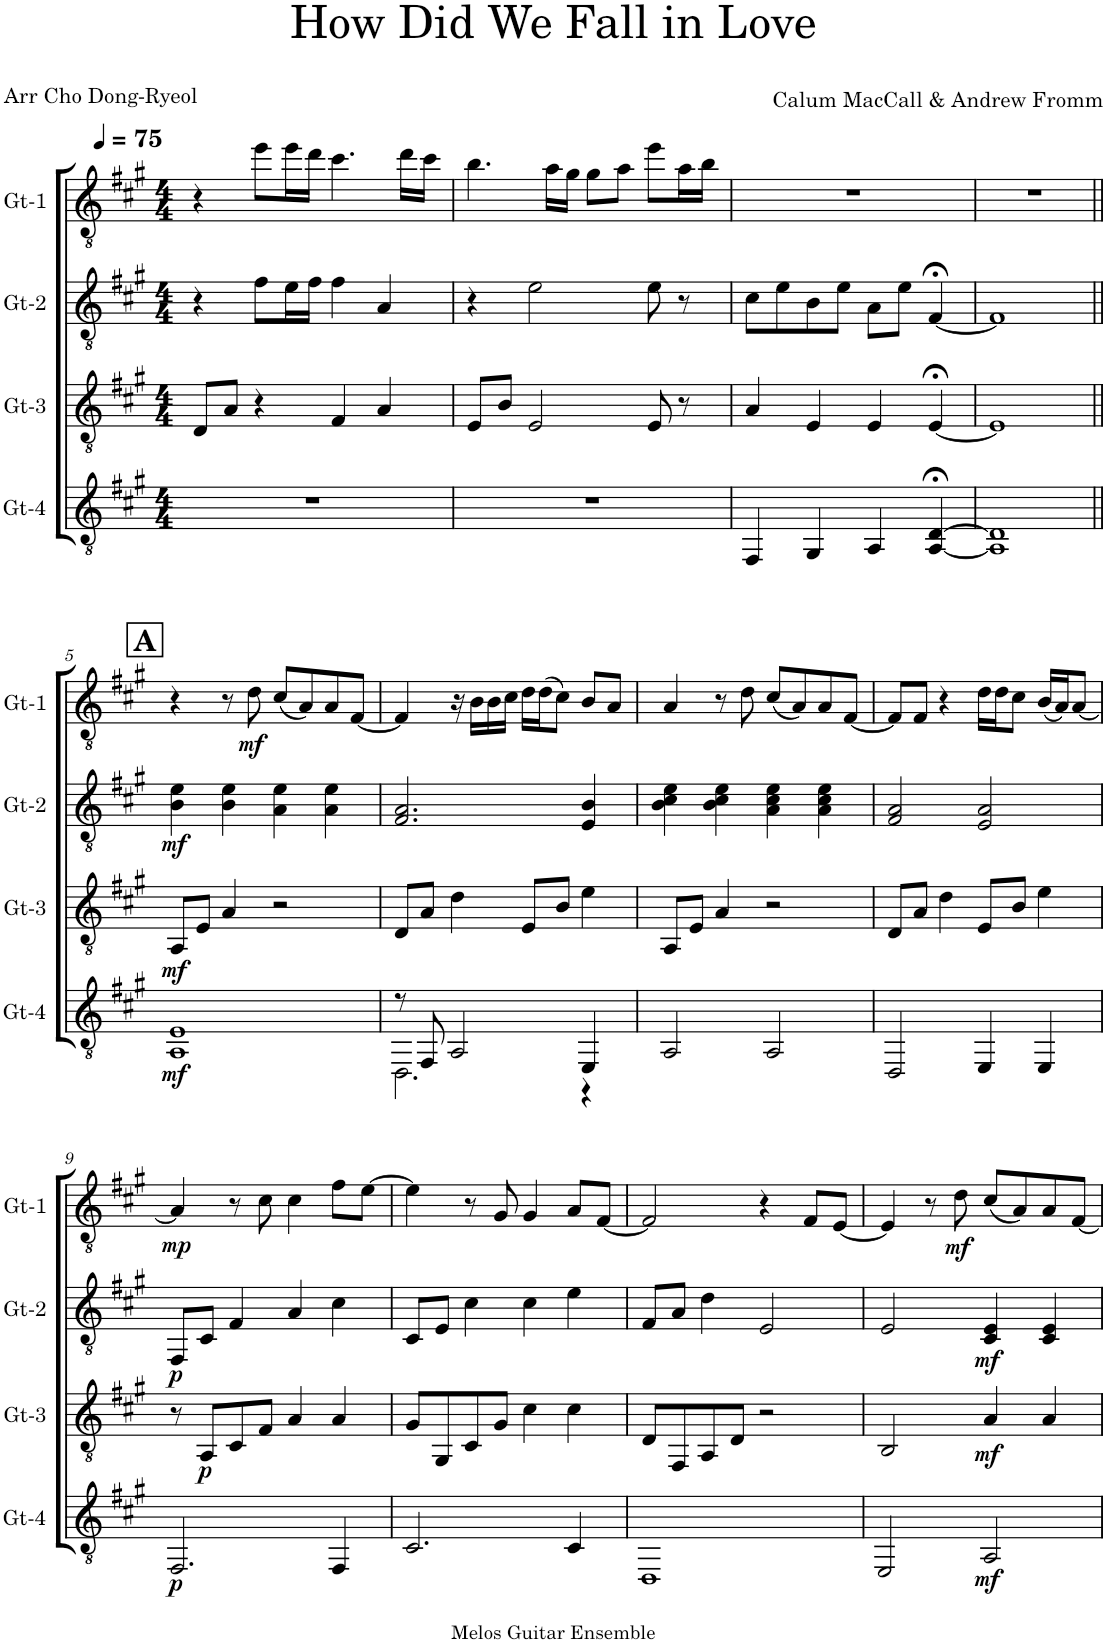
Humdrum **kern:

**kern	**dynam	**kern	**dynam	**kern	**dynam	**kern	**dynam
*part4	*part4	*part3	*part3	*part2	*part2	*part1	*part1
*staff4	*staff4	*staff3	*staff3	*staff2	*staff2	*staff1	*staff1
*I"Gt-4	*	*I"Gt-3	*	*I"Gt-2	*	*I"Gt-1	*
*I'Gt-4	*	*I'Gt-3	*	*I'Gt-2	*	*I'Gt-1	*
*clefGv2	*	*clefGv2	*	*clefGv2	*	*clefGv2	*
*k[f#c#g#]	*	*k[f#c#g#]	*	*k[f#c#g#]	*	*k[f#c#g#]	*
*M4/4	*	*M4/4	*	*M4/4	*	*M4/4	*
*MM75	*	*MM75	*	*MM75	*	*MM75	*
=1	=1	=1	=1	=1	=1	=1	=1
1r	.	8D/L	.	4r	.	4r	.
.	.	8A/J	.	.	.	.	.
.	.	4r	.	8f#\L	.	8ee\L	.
.	.	.	.	16e\L	.	16ee\L	.
.	.	.	.	16f#\JJ	.	16dd\JJ	.
.	.	4F#/	.	4f#\	.	4.cc#\	.
.	.	4A/	.	4A/	.	.	.
.	.	.	.	.	.	16dd\LL	.
.	.	.	.	.	.	16cc#\JJ	.
=2	=2	=2	=2	=2	=2	=2	=2
1r	.	8E/L	.	4r	.	4.b\	.
.	.	8B/J	.	.	.	.	.
.	.	2E/	.	2e\	.	.	.
.	.	.	.	.	.	16a\LL	.
.	.	.	.	.	.	16g#\JJ	.
.	.	.	.	.	.	8g#\L	.
.	.	.	.	.	.	8a\J	.
.	.	8E/	.	8e\	.	8ee\L	.
.	.	8r	.	8r	.	16a\L	.
.	.	.	.	.	.	16b\JJ	.
=3	=3	=3	=3	=3	=3	=3	=3
4FF#/	.	4A/	.	8c#\L	.	1r	.
.	.	.	.	8e\	.	.	.
4GG#/	.	4E/	.	8B\	.	.	.
.	.	.	.	8e\J	.	.	.
4AA/	.	4E/	.	8A\L	.	.	.
.	.	.	.	8e\J	.	.	.
[4AA/;< [4D/;<	.	[4E;</	.	[4F#;</	.	.	.
=4	=4	=4	=4	=4	=4	=4	=4
1AA] 1D]	.	1E]	.	1F#]	.	1r	.
!!LO:LB:g=z
!!LO:REH:place=s1:a:B:cj:fs=14:t=A
=5||	=5||	=5||	=5||	=5||	=5||	=5||	=5||
!	!LO:DY:b	!	!LO:DY:b	!	!LO:DY:b	!	!
1AA 1E	mf	8AA/L	mf	4B\ 4e\	mf	4r	.
.	.	8E/J	.	.	.	.	.
.	.	4A/	.	4B\ 4e\	.	8r	.
!	!	!	!	!	!	!	!LO:DY:b
.	.	.	.	.	.	8d\	mf
.	.	2r	.	4A\ 4e\	.	(8c#/L	.
.	.	.	.	.	.	8A/)	.
.	.	.	.	4A\ 4e\	.	8A/	.
.	.	.	.	.	.	[8F#/J	.
=6	=6	=6	=6	=6	=6	=6	=6
*^	*	*	*	*	*	*	*
8r	2.DD\	.	8D/L	.	2.F#/ 2.A/	.	4F#/]	.
8FF#/	.	.	8A/J	.	.	.	.	.
2AA/	.	.	4d\	.	.	.	16r	.
.	.	.	.	.	.	.	16B\LL	.
.	.	.	.	.	.	.	16B\	.
.	.	.	.	.	.	.	16c#\JJ	.
.	.	.	8E/L	.	.	.	16d\LL	.
.	.	.	.	.	.	.	(16d\J	.
.	.	.	8B/J	.	.	.	8c#\J)	.
4EE/	4r	.	4e\	.	4E/ 4B/	.	8B/L	.
.	.	.	.	.	.	.	8A/J	.
*v	*v	*	*	*	*	*	*	*
=7	=7	=7	=7	=7	=7	=7	=7
2AA/	.	8AA/L	.	4B\ 4c#\ 4e\	.	4A/	.
.	.	8E/J	.	.	.	.	.
.	.	4A/	.	4B\ 4c#\ 4e\	.	8r	.
.	.	.	.	.	.	8d\	.
2AA/	.	2r	.	4A\ 4c#\ 4e\	.	(8c#/L	.
.	.	.	.	.	.	8A/)	.
.	.	.	.	4A\ 4c#\ 4e\	.	8A/	.
.	.	.	.	.	.	[8F#/J	.
=8	=8	=8	=8	=8	=8	=8	=8
2DD/	.	8D/L	.	2F#/ 2A/	.	8F#/L]	.
.	.	8A/J	.	.	.	8F#/J	.
.	.	4d\	.	.	.	4r	.
4EE/	.	8E/L	.	2E/ 2A/	.	16d\LL	.
.	.	.	.	.	.	16d\J	.
.	.	8B/J	.	.	.	8c#\J	.
4EE/	.	4e\	.	.	.	(16B/LL	.
.	.	.	.	.	.	16A/J)	.
.	.	.	.	.	.	[8A/J	.
!!LO:LB:g=z
=9	=9	=9	=9	=9	=9	=9	=9
!	!LO:DY:b	!	!	!	!LO:DY:b	!	!LO:DY:b
2.FF#/	p	8r	.	8FF#/L	p	4A/]	mp
!	!	!	!LO:DY:b	!	!	!	!
.	.	8AA/L	p	8C#/J	.	.	.
.	.	8C#/	.	4F#/	.	8r	.
.	.	8F#/J	.	.	.	8c#\	.
.	.	4A/	.	4A/	.	4c#\	.
4FF#/	.	4A/	.	4c#\	.	8f#\L	.
.	.	.	.	.	.	[8e\J	.
=10	=10	=10	=10	=10	=10	=10	=10
2.C#/	.	8G#/L	.	8C#/L	.	4e\]	.
.	.	8GG#/	.	8E/J	.	.	.
.	.	8C#/	.	4c#\	.	8r	.
.	.	8G#/J	.	.	.	8G#/	.
.	.	4c#\	.	4c#\	.	4G#/	.
4C#/	.	4c#\	.	4e\	.	8A/L	.
.	.	.	.	.	.	[8F#/J	.
=11	=11	=11	=11	=11	=11	=11	=11
1DD	.	8D/L	.	8F#/L	.	2F#/]	.
.	.	8FF#/	.	8A/J	.	.	.
.	.	8AA/	.	4d\	.	.	.
.	.	8D/J	.	.	.	.	.
.	.	2r	.	2E/	.	4r	.
.	.	.	.	.	.	8F#/L	.
.	.	.	.	.	.	[8E/J	.
=12	=12	=12	=12	=12	=12	=12	=12
2EE/	.	2BB/	.	2E/	.	4E/]	.
.	.	.	.	.	.	8r	.
!	!	!	!	!	!	!	!LO:DY:b
.	.	.	.	.	.	8d\	mf
!	!LO:DY:b	!	!LO:DY:b	!	!LO:DY:b	!	!
2AA/	mf	4A/	mf	4C#/ 4E/	mf	(8c#/L	.
.	.	.	.	.	.	8A/)	.
.	.	4A/	.	4C#/ 4E/	.	8A/	.
.	.	.	.	.	.	[8F#/J	.
=	=	=	=	=	=	=	=
*-	*-	*-	*-	*-	*-	*-	*-
